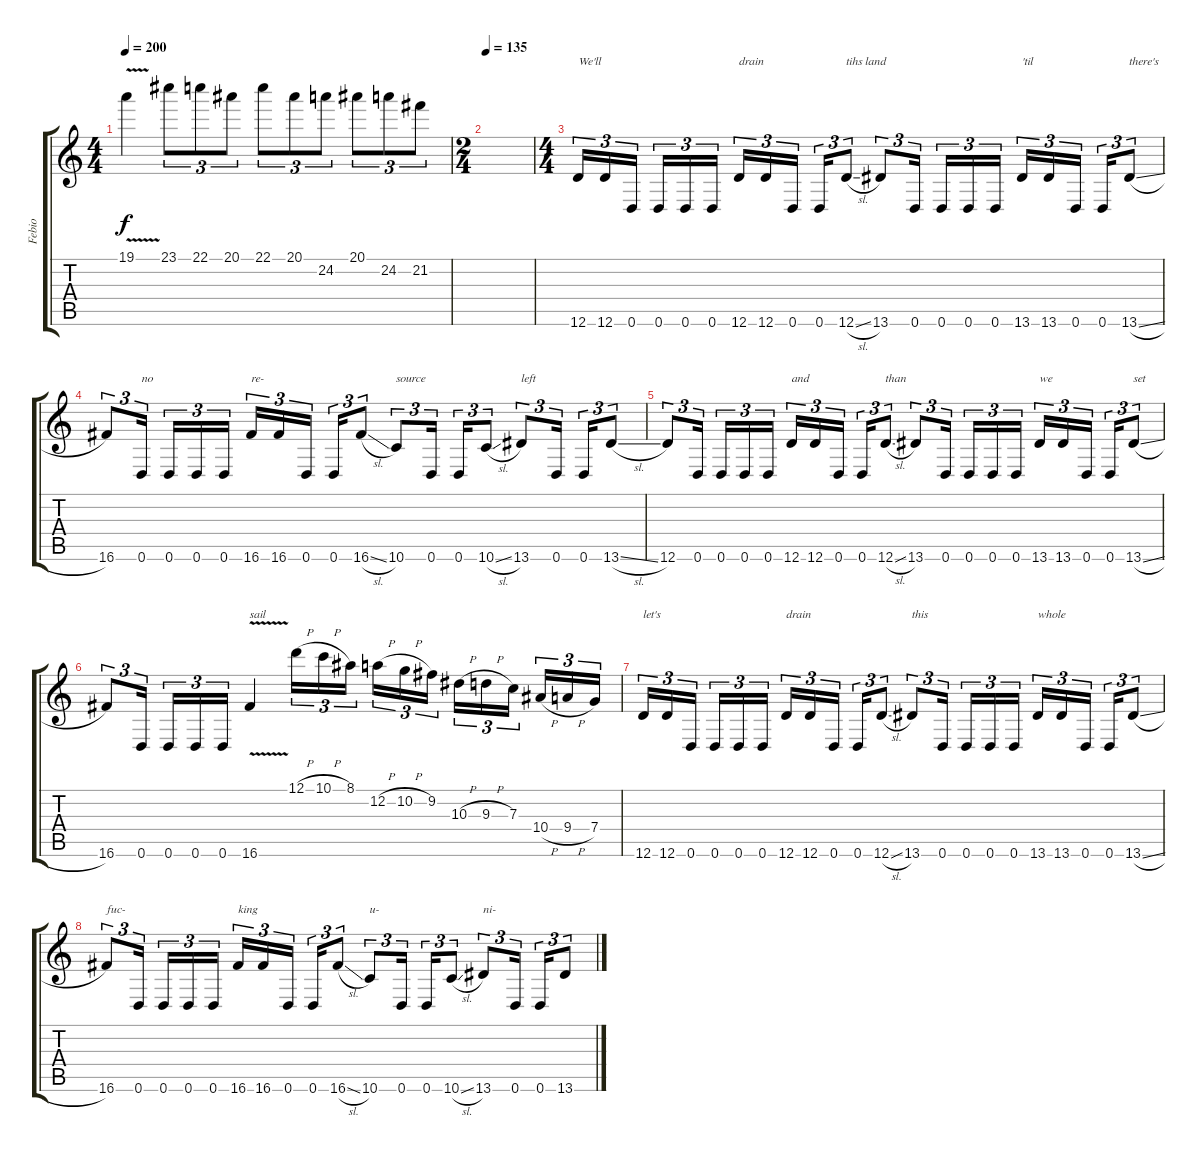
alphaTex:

\track ("Febio" "Febio") {instrument distortionguitar}
\staff {score tabs}
\tuning (D4 A3 F3 C3 G2 D2) {hide}
\ts (4 4)
\tempo 200
\clef g2
\ks c
19.1{v}.4{dy f} 23.1.8{tu (3 2)} 22.1.8{tu (3 2)} 20.1.8{tu (3 2)} 22.1.8{tu (3 2)} 20.1.8{tu (3 2)} 24.2.8{tu (3 2)} 20.1.8{tu (3 2)} 24.2.8{tu (3 2)} 21.2.8{tu (3 2)} |
\ts (2 4)
\tempo 135
|
\ts (4 4)
12.6.16{tu (3 2) txt "We'll" volume 12} 12.6.16{tu (3 2)} 0.6.16{tu (3 2) beam splitsecondary} 0.6.16{tu (3 2)} 0.6.16{tu (3 2)} 0.6.16{tu (3 2)} 12.6.16{tu (3 2) txt "drain"} 12.6.16{tu (3 2)} 0.6.16{tu (3 2) beam splitsecondary} 0.6.16{tu (3 2)} 12.6{sl}.8{tu (3 2) txt "tihs land"} 13.6.8{tu (3 2)} 0.6.16{tu (3 2) beam splitsecondary} 0.6.16{tu (3 2)} 0.6.16{tu (3 2)} 0.6.16{tu (3 2)} 13.6.16{tu (3 2) txt "'til"} 13.6.16{tu (3 2)} 0.6.16{tu (3 2) beam splitsecondary} 0.6.16{tu (3 2)} 13.6{sl}.8{tu (3 2) txt "there's"} |
16.6.8{tu (3 2)} 0.6.16{tu (3 2) txt "no" beam splitsecondary} 0.6.16{tu (3 2)} 0.6.16{tu (3 2)} 0.6.16{tu (3 2)} 16.6.16{tu (3 2) txt "re-"} 16.6.16{tu (3 2)} 0.6.16{tu (3 2) beam splitsecondary} 0.6.16{tu (3 2)} 16.6{sl}.8{tu (3 2)} 10.6.8{tu (3 2) txt "source"} 0.6.16{tu (3 2) beam splitsecondary} 0.6.16{tu (3 2)} 10.6{sl}.8{tu (3 2)} 13.6.8{tu (3 2) txt "left"} 0.6.16{tu (3 2) beam splitsecondary} 0.6.16{tu (3 2)} 13.6{sl}.8{tu (3 2)} |
12.6.8{tu (3 2)} 0.6.16{tu (3 2) beam splitsecondary} 0.6.16{tu (3 2)} 0.6.16{tu (3 2)} 0.6.16{tu (3 2)} 12.6.16{tu (3 2) txt "and"} 12.6.16{tu (3 2)} 0.6.16{tu (3 2) beam splitsecondary} 0.6.16{tu (3 2)} 12.6{sl}.8{tu (3 2) txt "than"} 13.6.8{tu (3 2)} 0.6.16{tu (3 2) beam splitsecondary} 0.6.16{tu (3 2)} 0.6.16{tu (3 2)} 0.6.16{tu (3 2)} 13.6.16{tu (3 2) txt "we"} 13.6.16{tu (3 2)} 0.6.16{tu (3 2) beam splitsecondary} 0.6.16{tu (3 2)} 13.6{sl}.8{tu (3 2) txt "set"} |
16.6.8{tu (3 2)} 0.6.16{tu (3 2) beam splitsecondary} 0.6.16{tu (3 2)} 0.6.16{tu (3 2)} 0.6.16{tu (3 2)} 16.6{v}.4{txt "sail"} 12.1{h}.16{tu (3 2)} 10.1{h}.16{tu (3 2)} 8.1.16{tu (3 2) beam splitsecondary} 12.2{h}.16{tu (3 2)} 10.2{h}.16{tu (3 2)} 9.2.16{tu (3 2)} 10.3{h}.16{tu (3 2)} 9.3{h}.16{tu (3 2)} 7.3.16{tu (3 2) beam splitsecondary} 10.4{h}.16{tu (3 2)} 9.4{h}.16{tu (3 2)} 7.4.16{tu (3 2)} |
12.6.16{tu (3 2) txt "let's"} 12.6.16{tu (3 2)} 0.6.16{tu (3 2) beam splitsecondary} 0.6.16{tu (3 2)} 0.6.16{tu (3 2)} 0.6.16{tu (3 2)} 12.6.16{tu (3 2) txt "drain"} 12.6.16{tu (3 2)} 0.6.16{tu (3 2) beam splitsecondary} 0.6.16{tu (3 2)} 12.6{sl}.8{tu (3 2)} 13.6.8{tu (3 2) txt "this"} 0.6.16{tu (3 2) beam splitsecondary} 0.6.16{tu (3 2)} 0.6.16{tu (3 2)} 0.6.16{tu (3 2)} 13.6.16{tu (3 2) txt "whole"} 13.6.16{tu (3 2)} 0.6.16{tu (3 2) beam splitsecondary} 0.6.16{tu (3 2)} 13.6{sl}.8{tu (3 2)} |
16.6.8{tu (3 2) txt "fuc-"} 0.6.16{tu (3 2) beam splitsecondary} 0.6.16{tu (3 2)} 0.6.16{tu (3 2)} 0.6.16{tu (3 2)} 16.6.16{tu (3 2) txt "king"} 16.6.16{tu (3 2)} 0.6.16{tu (3 2) beam splitsecondary} 0.6.16{tu (3 2)} 16.6{sl}.8{tu (3 2)} 10.6.8{tu (3 2) txt "u-"} 0.6.16{tu (3 2) beam splitsecondary} 0.6.16{tu (3 2)} 10.6{sl}.8{tu (3 2)} 13.6.8{tu (3 2) txt "ni-"} 0.6.16{tu (3 2) beam splitsecondary} 0.6.16{tu (3 2)} 13.6{sl}.8{tu (3 2)}
